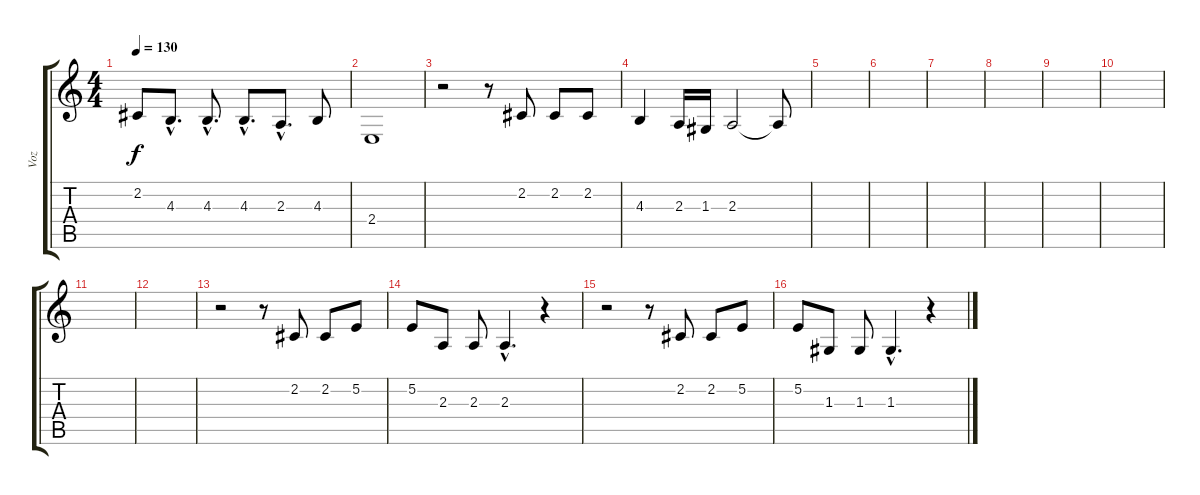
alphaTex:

\track ("Voz" "Voz") {instrument lead2sawtooth}
\staff {score tabs}
\tuning (E4 B3 G3 D3 A2 E2) {hide}
\ts (4 4)
\tempo 130
\clef g2
\ks c
2.2{t}.8{dy f} 4.3{hac}.8{d} 4.3{hac}.8{d} 4.3{hac}.8{d} 2.3{hac}.8{d} 4.3.8 |
2.4.1 |
r.2 r.8 2.2.8 2.2.8 2.2.8 |
4.3.4 2.3.16 1.3.16 2.3.2 2.3{t}.8 |
|
|
|
|
|
|
|
|
r.2 r.8 2.2.8 2.2.8 5.2.8 |
5.2.8 2.3.8 2.3.8 2.3{hac}.4{d} r.4 |
r.2 r.8 2.2.8 2.2.8 5.2.8 |
5.2.8 1.3.8 1.3.8 1.3{hac}.4{d} r.4
